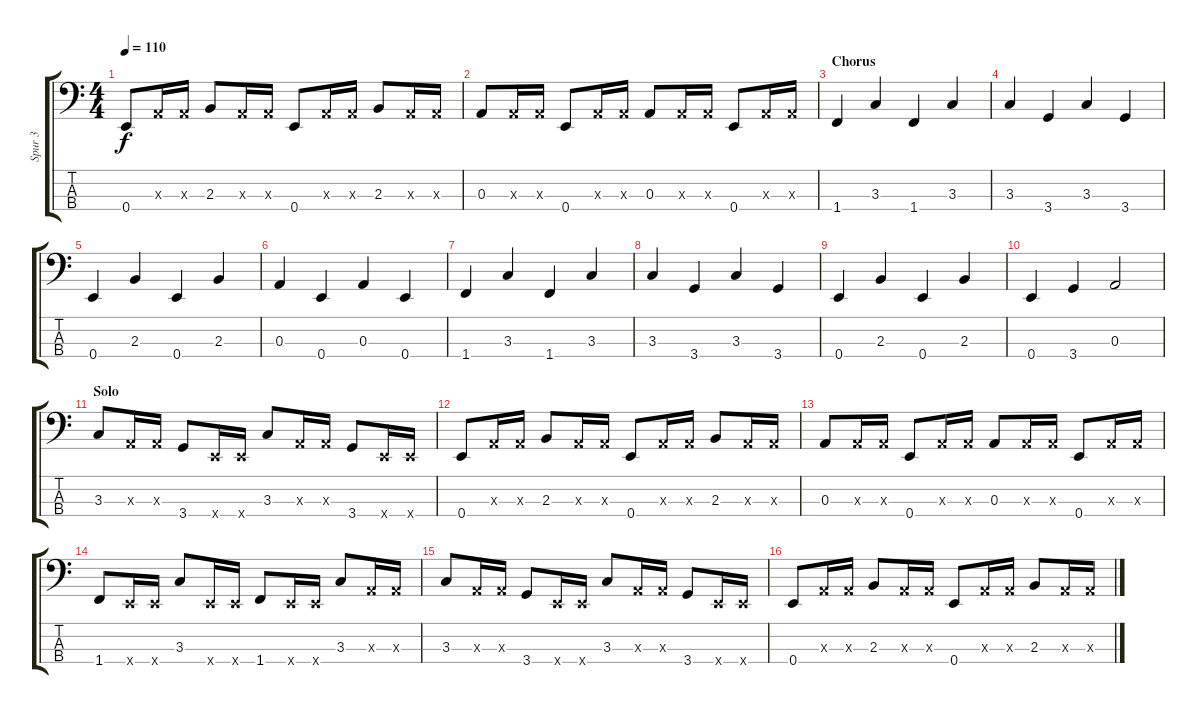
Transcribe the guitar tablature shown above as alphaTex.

\track ("Spur 3" "Spur 3") {instrument slapbass1}
\staff {score tabs}
\tuning (G2 D2 A1 E1) {hide}
\ts (4 4)
\tempo 110
\clef f4
\ks c
0.4.8{dy f} 0.3{x}.16 0.3{x}.16 2.3.8 0.3{x}.16 0.3{x}.16 0.4.8 0.3{x}.16 0.3{x}.16 2.3.8 0.3{x}.16 0.3{x}.16 |
0.3.8 0.3{x}.16 0.3{x}.16 0.4.8 0.3{x}.16 0.3{x}.16 0.3.8 0.3{x}.16 0.3{x}.16 0.4.8 0.3{x}.16 0.3{x}.16 |
\section ("" "Chorus")
1.4.4 3.3.4 1.4.4 3.3.4 |
3.3.4 3.4.4 3.3.4 3.4.4 |
0.4.4 2.3.4 0.4.4 2.3.4 |
0.3.4 0.4.4 0.3.4 0.4.4 |
1.4.4 3.3.4 1.4.4 3.3.4 |
3.3.4 3.4.4 3.3.4 3.4.4 |
0.4.4 2.3.4 0.4.4 2.3.4 |
0.4.4 3.4.4 0.3.2 |
\section ("" "Solo")
3.3.8 0.3{x}.16 0.3{x}.16 3.4.8 0.4{x}.16 0.4{x}.16 3.3.8 0.3{x}.16 0.3{x}.16 3.4.8 0.4{x}.16 0.4{x}.16 |
0.4.8 0.3{x}.16 0.3{x}.16 2.3.8 0.3{x}.16 0.3{x}.16 0.4.8 0.3{x}.16 0.3{x}.16 2.3.8 0.3{x}.16 0.3{x}.16 |
0.3.8 0.3{x}.16 0.3{x}.16 0.4.8 0.3{x}.16 0.3{x}.16 0.3.8 0.3{x}.16 0.3{x}.16 0.4.8 0.3{x}.16 0.3{x}.16 |
1.4.8 0.4{x}.16 0.4{x}.16 3.3.8 0.4{x}.16 0.4{x}.16 1.4.8 0.4{x}.16 0.4{x}.16 3.3.8 0.3{x}.16 0.3{x}.16 |
3.3.8 0.3{x}.16 0.3{x}.16 3.4.8 0.4{x}.16 0.4{x}.16 3.3.8 0.3{x}.16 0.3{x}.16 3.4.8 0.4{x}.16 0.4{x}.16 |
0.4.8 0.3{x}.16 0.3{x}.16 2.3.8 0.3{x}.16 0.3{x}.16 0.4.8 0.3{x}.16 0.3{x}.16 2.3.8 0.3{x}.16 0.3{x}.16
